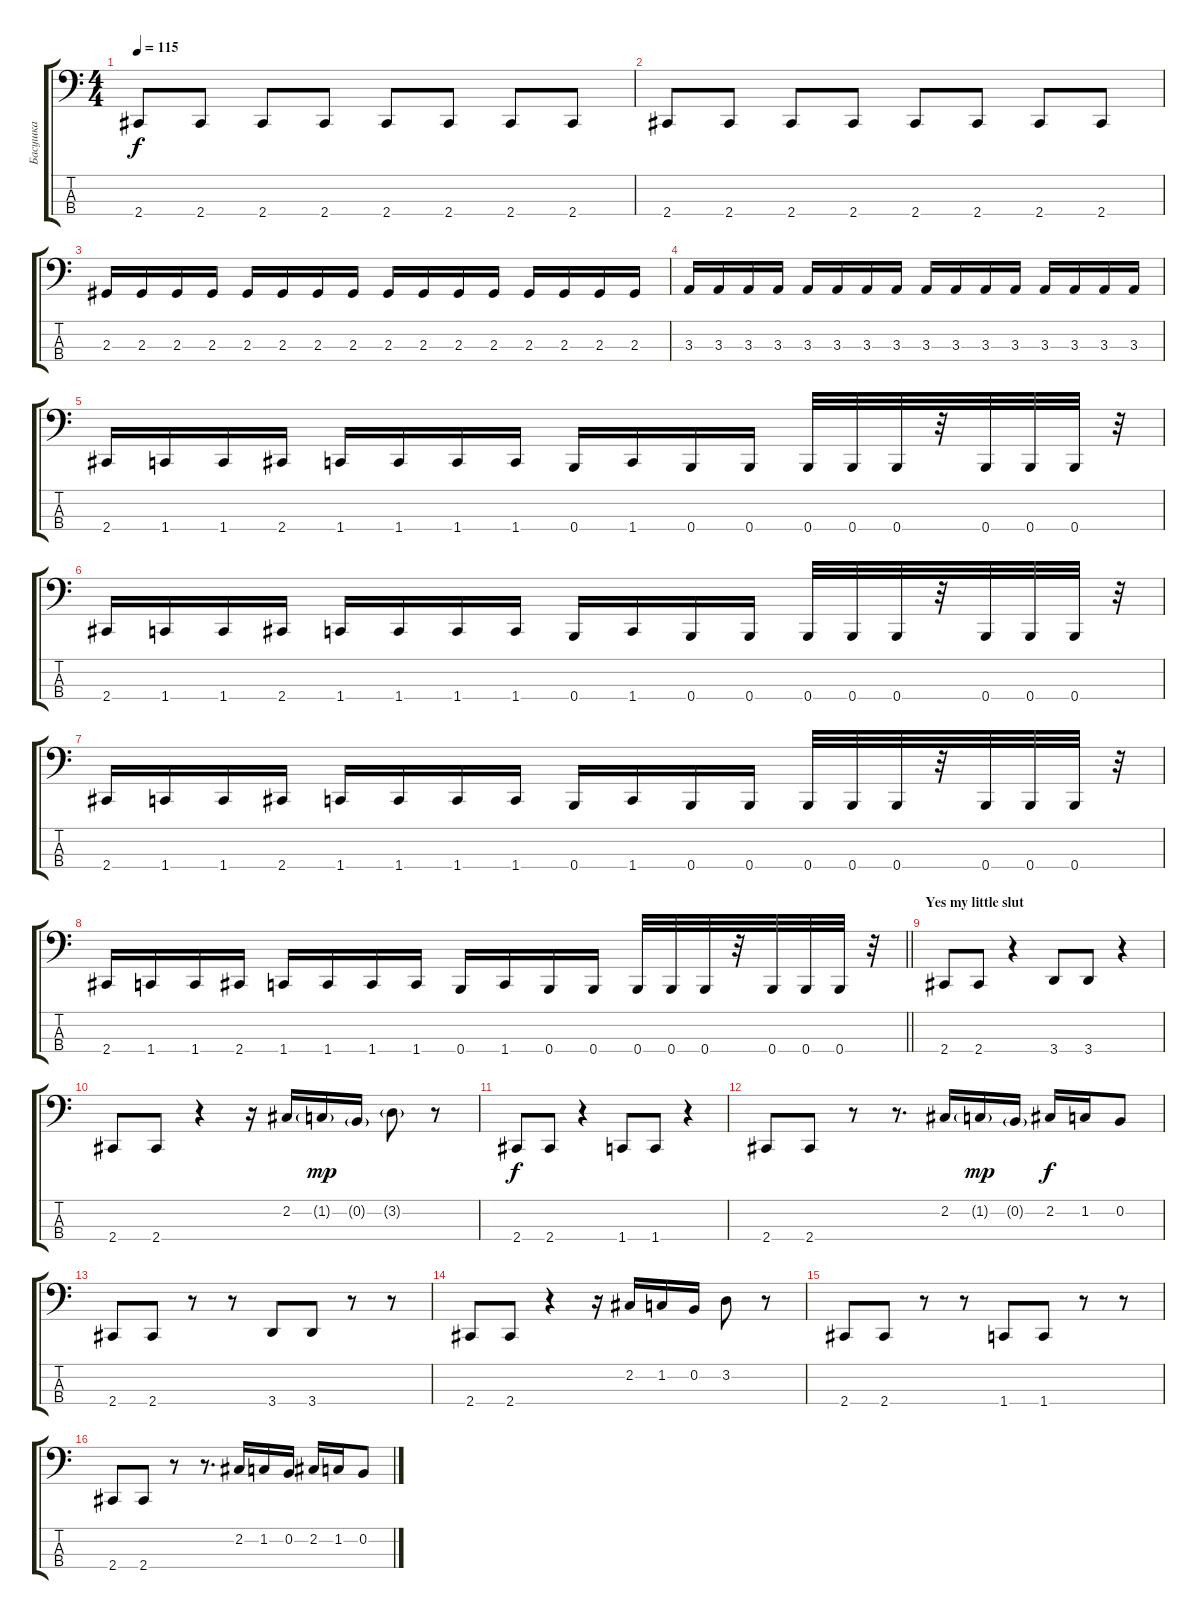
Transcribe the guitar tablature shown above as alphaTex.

\track ("Басушка" "Басушка") {instrument electricbasspick}
\staff {score tabs}
\tuning (E2 B1 Gb1 B0) {hide}
\ts (4 4)
\tempo 115
\clef f4
\ks c
2.4.8{dy f} 2.4.8 2.4.8 2.4.8 2.4.8 2.4.8 2.4.8 2.4.8 |
2.4.8 2.4.8 2.4.8 2.4.8 2.4.8 2.4.8 2.4.8 2.4.8 |
2.3.16 2.3.16 2.3.16 2.3.16 2.3.16 2.3.16 2.3.16 2.3.16 2.3.16 2.3.16 2.3.16 2.3.16 2.3.16 2.3.16 2.3.16 2.3.16 |
3.3.16 3.3.16 3.3.16 3.3.16 3.3.16 3.3.16 3.3.16 3.3.16 3.3.16 3.3.16 3.3.16 3.3.16 3.3.16 3.3.16 3.3.16 3.3.16 |
2.4.16 1.4.16 1.4.16 2.4.16 1.4.16 1.4.16 1.4.16 1.4.16 0.4.16 1.4.16 0.4.16 0.4.16 0.4.32 0.4.32 0.4.32 r.32 0.4.32 0.4.32 0.4.32 r.32 |
2.4.16 1.4.16 1.4.16 2.4.16 1.4.16 1.4.16 1.4.16 1.4.16 0.4.16 1.4.16 0.4.16 0.4.16 0.4.32 0.4.32 0.4.32 r.32 0.4.32 0.4.32 0.4.32 r.32 |
2.4.16 1.4.16 1.4.16 2.4.16 1.4.16 1.4.16 1.4.16 1.4.16 0.4.16 1.4.16 0.4.16 0.4.16 0.4.32 0.4.32 0.4.32 r.32 0.4.32 0.4.32 0.4.32 r.32 |
\barLineRight lightlight
2.4.16 1.4.16 1.4.16 2.4.16 1.4.16 1.4.16 1.4.16 1.4.16 0.4.16 1.4.16 0.4.16 0.4.16 0.4.32 0.4.32 0.4.32 r.32 0.4.32 0.4.32 0.4.32 r.32 |
\section ("" "Yes my little slut ")
2.4.8 2.4.8 r.4 3.4.8 3.4.8 r.4 |
2.4.8 2.4.8 r.4 r.16 2.2.16 1.2{g}.16{dy mp} 0.2{g}.16 3.2{g}.8 r.8 |
2.4.8{dy f} 2.4.8 r.4 1.4.8 1.4.8 r.4 |
2.4.8 2.4.8 r.8 r.8{d} 2.2.16 1.2{g}.16{dy mp} 0.2{g}.16 2.2.16{dy f} 1.2.16 0.2.8 |
2.4.8 2.4.8 r.8 r.8 3.4.8 3.4.8 r.8 r.8 |
2.4.8 2.4.8 r.4 r.16 2.2.16 1.2.16 0.2.16 3.2.8 r.8 |
2.4.8 2.4.8 r.8 r.8 1.4.8 1.4.8 r.8 r.8 |
2.4.8 2.4.8 r.8 r.8{d} 2.2.16 1.2.16 0.2.16 2.2.16 1.2.16 0.2.8
